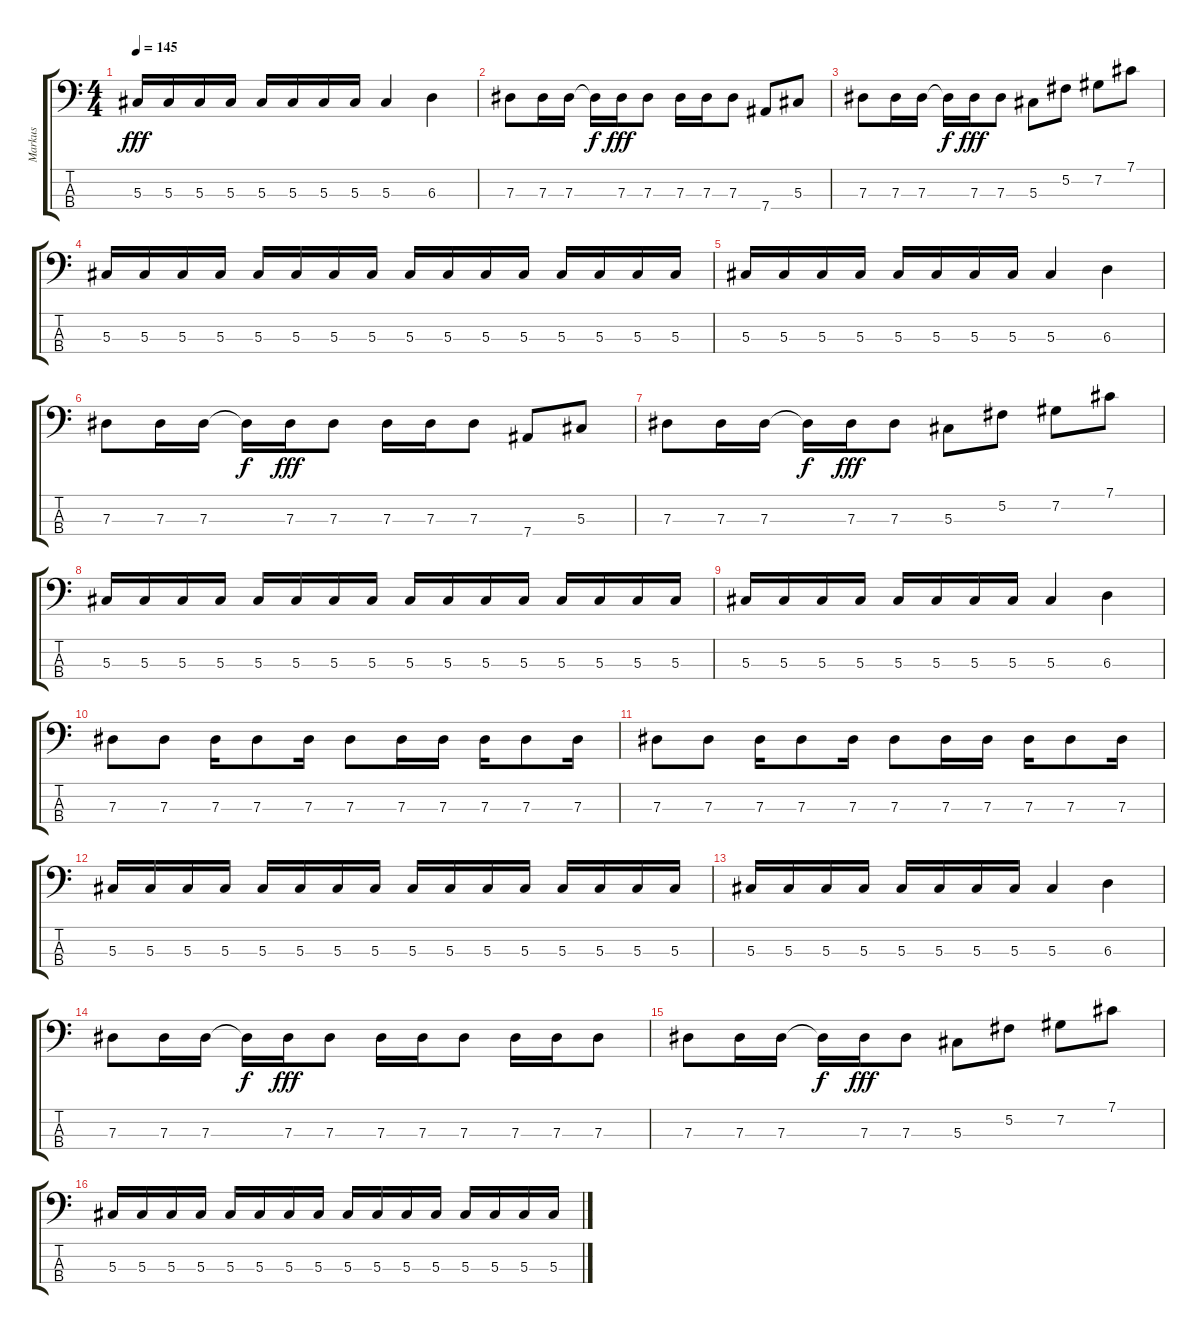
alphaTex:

\track ("Markus" "Markus") {instrument electricbasspick}
\staff {score tabs}
\tuning (Gb2 Db2 Ab1 Eb1) {hide}
\ts (4 4)
\tempo 145
\clef f4
\ks c
5.3.16{dy fff} 5.3.16 5.3.16 5.3.16 5.3.16 5.3.16 5.3.16 5.3.16 5.3.4 6.3.4 |
7.3.8 7.3.16 7.3.16 7.3{t}.16{dy f} 7.3.16{dy fff} 7.3.8 7.3.16 7.3.16 7.3.8 7.4.8 5.3.8 |
7.3.8 7.3.16 7.3.16 7.3{t}.16{dy f} 7.3.16{dy fff} 7.3.8 5.3.8 5.2.8 7.2.8 7.1.8 |
5.3.16 5.3.16 5.3.16 5.3.16 5.3.16 5.3.16 5.3.16 5.3.16 5.3.16 5.3.16 5.3.16 5.3.16 5.3.16 5.3.16 5.3.16 5.3.16 |
5.3.16 5.3.16 5.3.16 5.3.16 5.3.16 5.3.16 5.3.16 5.3.16 5.3.4 6.3.4 |
7.3.8 7.3.16 7.3.16 7.3{t}.16{dy f} 7.3.16{dy fff} 7.3.8 7.3.16 7.3.16 7.3.8 7.4.8 5.3.8 |
7.3.8 7.3.16 7.3.16 7.3{t}.16{dy f} 7.3.16{dy fff} 7.3.8 5.3.8 5.2.8 7.2.8 7.1.8 |
5.3.16 5.3.16 5.3.16 5.3.16 5.3.16 5.3.16 5.3.16 5.3.16 5.3.16 5.3.16 5.3.16 5.3.16 5.3.16 5.3.16 5.3.16 5.3.16 |
5.3.16 5.3.16 5.3.16 5.3.16 5.3.16 5.3.16 5.3.16 5.3.16 5.3.4 6.3.4 |
7.3.8 7.3.8 7.3.16 7.3.8 7.3.16 7.3.8 7.3.16 7.3.16 7.3.16 7.3.8 7.3.16 |
7.3.8 7.3.8 7.3.16 7.3.8 7.3.16 7.3.8 7.3.16 7.3.16 7.3.16 7.3.8 7.3.16 |
5.3.16 5.3.16 5.3.16 5.3.16 5.3.16 5.3.16 5.3.16 5.3.16 5.3.16 5.3.16 5.3.16 5.3.16 5.3.16 5.3.16 5.3.16 5.3.16 |
5.3.16 5.3.16 5.3.16 5.3.16 5.3.16 5.3.16 5.3.16 5.3.16 5.3.4 6.3.4 |
7.3.8 7.3.16 7.3.16 7.3{t}.16{dy f} 7.3.16{dy fff} 7.3.8 7.3.16 7.3.16 7.3.8 7.3.16 7.3.16 7.3.8 |
7.3.8 7.3.16 7.3.16 7.3{t}.16{dy f} 7.3.16{dy fff} 7.3.8 5.3.8 5.2.8 7.2.8 7.1.8 |
5.3.16 5.3.16 5.3.16 5.3.16 5.3.16 5.3.16 5.3.16 5.3.16 5.3.16 5.3.16 5.3.16 5.3.16 5.3.16 5.3.16 5.3.16 5.3.16
